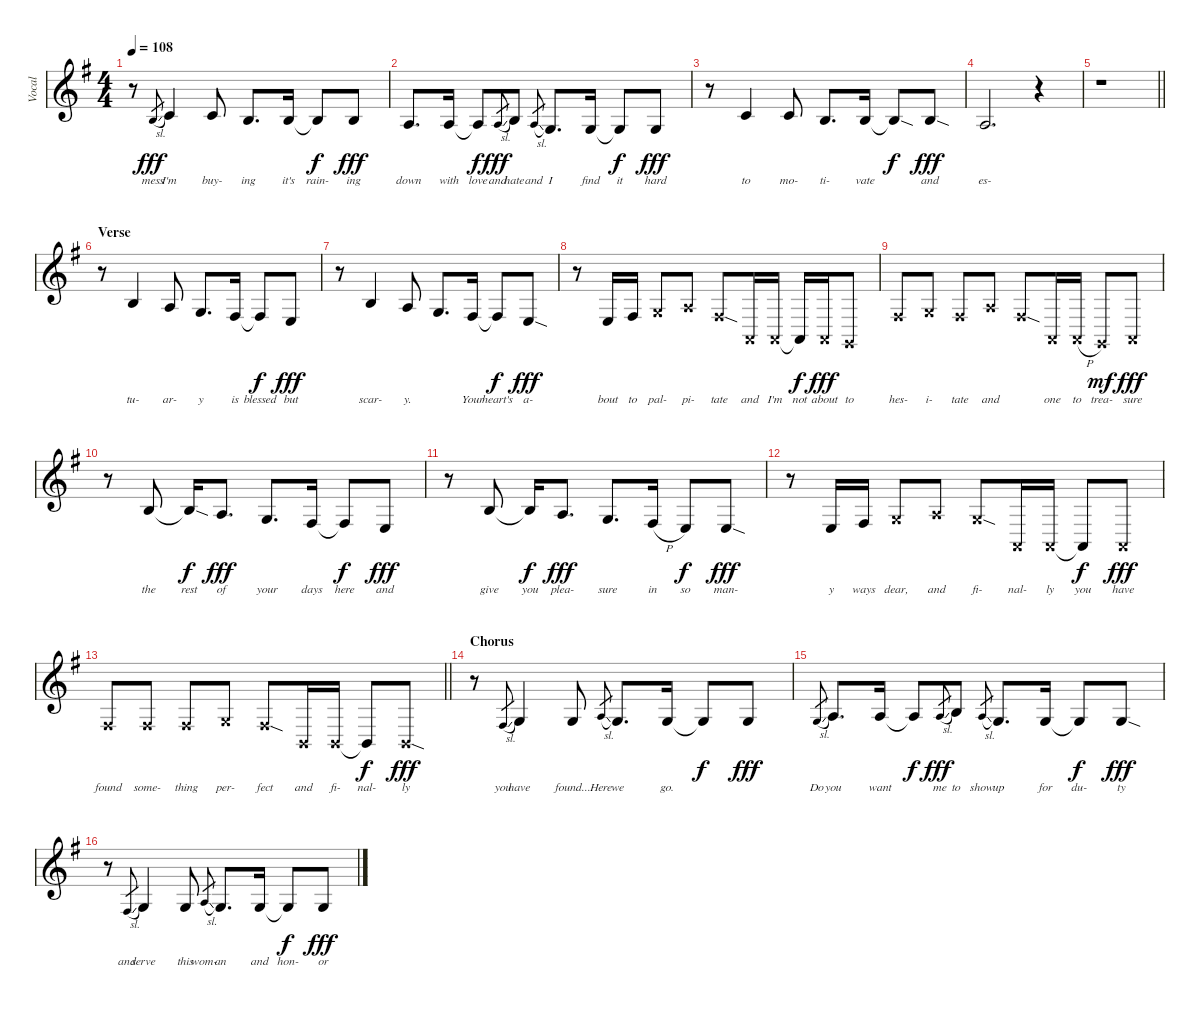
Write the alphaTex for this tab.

\track ("Vocal" "Vocal") {instrument lead6voice}
\staff {score}
\tuning (E4 B3 G3 D3 A2 E2) {hide}
\ts (4 4)
\tempo 108
\clef g2
\ks eminor
r.8{dy fff} 4.3{sl}.8{lyrics (0 "mess") lyrics (1 "") lyrics (2 "") lyrics (3 "") lyrics (4 "") gr} 5.3.4{lyrics (0 "I'm") lyrics (1 "") lyrics (2 "") lyrics (3 "") lyrics (4 "")} 5.3.8{lyrics (0 "buy-") lyrics (1 "") lyrics (2 "") lyrics (3 "") lyrics (4 "")} 4.3.8{d lyrics (0 "ing") lyrics (1 "") lyrics (2 "") lyrics (3 "") lyrics (4 "")} 4.3.16{lyrics (0 "it's") lyrics (1 "") lyrics (2 "") lyrics (3 "") lyrics (4 "")} 4.3{t}.8{lyrics (0 "rain-") lyrics (1 "") lyrics (2 "") lyrics (3 "") lyrics (4 "") dy f} 4.3.8{lyrics (0 "ing") lyrics (1 "") lyrics (2 "") lyrics (3 "") lyrics (4 "") dy fff} |
2.3.8{d lyrics (0 "down") lyrics (1 "") lyrics (2 "") lyrics (3 "") lyrics (4 "")} 2.3.16{lyrics (0 "with") lyrics (1 "") lyrics (2 "") lyrics (3 "") lyrics (4 "")} 2.3{t}.8{lyrics (0 "love") lyrics (1 "") lyrics (2 "") lyrics (3 "") lyrics (4 "") dy f beam Up} 2.3{sl}.8{lyrics (0 "and") lyrics (1 "") lyrics (2 "") lyrics (3 "") lyrics (4 "") gr dy fff} 4.3.8{lyrics (0 "hate") lyrics (1 "") lyrics (2 "") lyrics (3 "") lyrics (4 "") beam Up} 2.3{sl}.8{lyrics (0 "and") lyrics (1 "") lyrics (2 "") lyrics (3 "") lyrics (4 "") gr} 0.3.8{d lyrics (0 "I") lyrics (1 "") lyrics (2 "") lyrics (3 "") lyrics (4 "")} 0.3.16{lyrics (0 "find") lyrics (1 "") lyrics (2 "") lyrics (3 "") lyrics (4 "")} 0.3{t}.8{lyrics (0 "it") lyrics (1 "") lyrics (2 "") lyrics (3 "") lyrics (4 "") dy f} 0.3.8{lyrics (0 "hard") lyrics (1 "") lyrics (2 "") lyrics (3 "") lyrics (4 "") dy fff} |
r.8 5.3.4{lyrics (0 "to") lyrics (1 "") lyrics (2 "") lyrics (3 "") lyrics (4 "")} 5.3.8{lyrics (0 "mo-") lyrics (1 "") lyrics (2 "") lyrics (3 "") lyrics (4 "")} 4.3.8{d lyrics (0 "ti-") lyrics (1 "") lyrics (2 "") lyrics (3 "") lyrics (4 "")} 4.3.16{lyrics (0 "vate") lyrics (1 "") lyrics (2 "") lyrics (3 "") lyrics (4 "")} 4.3{sod t}.8{lyrics (0 " ") lyrics (1 "") lyrics (2 "") lyrics (3 "") lyrics (4 "") dy f} 4.3{sod}.8{lyrics (0 "and") lyrics (1 "") lyrics (2 "") lyrics (3 "") lyrics (4 "") dy fff} |
2.3.2{d lyrics (0 "es-") lyrics (1 "") lyrics (2 "") lyrics (3 "") lyrics (4 "")} r.4 |
\barLineRight lightlight
r.1 |
\section ("" "Verse")
r.8 4.3.4{lyrics (0 "tu-") lyrics (1 "") lyrics (2 "") lyrics (3 "") lyrics (4 "")} 2.3.8{lyrics (0 "ar-") lyrics (1 "") lyrics (2 "") lyrics (3 "") lyrics (4 "")} 5.4.8{d lyrics (0 "y") lyrics (1 "") lyrics (2 "") lyrics (3 "") lyrics (4 "")} 4.4.16{lyrics (0 "is") lyrics (1 "") lyrics (2 "") lyrics (3 "") lyrics (4 "")} 4.4{t}.8{lyrics (0 "blessed") lyrics (1 "") lyrics (2 "") lyrics (3 "") lyrics (4 "") dy f} 2.4.8{lyrics (0 "but") lyrics (1 "") lyrics (2 "") lyrics (3 "") lyrics (4 "") dy fff} |
r.8 4.3.4{lyrics (0 "scar-") lyrics (1 "") lyrics (2 "") lyrics (3 "") lyrics (4 "")} 2.3.8{lyrics (0 "y.") lyrics (1 "") lyrics (2 "") lyrics (3 "") lyrics (4 "")} 5.4.8{d lyrics (0 " ") lyrics (1 "") lyrics (2 "") lyrics (3 "") lyrics (4 "")} 4.4.16{lyrics (0 "Your") lyrics (1 "") lyrics (2 "") lyrics (3 "") lyrics (4 "")} 4.4{t}.8{lyrics (0 "heart's") lyrics (1 "") lyrics (2 "") lyrics (3 "") lyrics (4 "") dy f} 2.4{sod}.8{lyrics (0 "a-") lyrics (1 "") lyrics (2 "") lyrics (3 "") lyrics (4 "") dy fff} |
r.8 2.4.16{lyrics (0 "bout") lyrics (1 "") lyrics (2 "") lyrics (3 "") lyrics (4 "")} 4.4.16{lyrics (0 "to") lyrics (1 "") lyrics (2 "") lyrics (3 "") lyrics (4 "")} 5.4{x}.8{lyrics (0 "pal-") lyrics (1 "") lyrics (2 "") lyrics (3 "") lyrics (4 "")} 7.4{x}.8{lyrics (0 "pi-") lyrics (1 "") lyrics (2 "") lyrics (3 "") lyrics (4 "")} 4.4{sod x}.8{lyrics (0 "tate") lyrics (1 "") lyrics (2 "") lyrics (3 "") lyrics (4 "")} 0.5{x}.16{lyrics (0 "and") lyrics (1 "") lyrics (2 "") lyrics (3 "") lyrics (4 "")} 0.5{x}.16{lyrics (0 "I'm") lyrics (1 "") lyrics (2 "") lyrics (3 "") lyrics (4 "")} 0.5{t}.16{lyrics (0 "not") lyrics (1 "") lyrics (2 "") lyrics (3 "") lyrics (4 "") dy f} 0.5{x}.16{lyrics (0 "about") lyrics (1 "") lyrics (2 "") lyrics (3 "") lyrics (4 "") dy fff} 3.6{x}.8{lyrics (0 "to") lyrics (1 "") lyrics (2 "") lyrics (3 "") lyrics (4 "")} |
4.4{x}.8{lyrics (0 "hes-") lyrics (1 "") lyrics (2 "") lyrics (3 "") lyrics (4 "")} 5.4{x}.8{lyrics (0 "i-") lyrics (1 "") lyrics (2 "") lyrics (3 "") lyrics (4 "")} 4.4{x}.8{lyrics (0 "tate") lyrics (1 "") lyrics (2 "") lyrics (3 "") lyrics (4 "")} 7.4{x}.8{lyrics (0 "and") lyrics (1 "") lyrics (2 "") lyrics (3 "") lyrics (4 "")} 4.4{sod x}.8{lyrics (0 "") lyrics (1 "") lyrics (2 "") lyrics (3 "") lyrics (4 "")} 0.5{x}.16{lyrics (0 "one") lyrics (1 "") lyrics (2 "") lyrics (3 "") lyrics (4 "")} 5.6{h x}.16{lyrics (0 "to") lyrics (1 "") lyrics (2 "") lyrics (3 "") lyrics (4 "")} 3.6{x}.8{lyrics (0 "trea-") lyrics (1 "") lyrics (2 "") lyrics (3 "") lyrics (4 "") dy mf} 0.5{x}.8{lyrics (0 "sure") lyrics (1 "") lyrics (2 "") lyrics (3 "") lyrics (4 "") dy fff} |
r.8 4.3.8{lyrics (0 "the") lyrics (1 "") lyrics (2 "") lyrics (3 "") lyrics (4 "")} 4.3{sod t}.16{lyrics (0 "rest") lyrics (1 "") lyrics (2 "") lyrics (3 "") lyrics (4 "") dy f} 2.3.8{d lyrics (0 "of") lyrics (1 "") lyrics (2 "") lyrics (3 "") lyrics (4 "") dy fff} 5.4.8{d lyrics (0 "your") lyrics (1 "") lyrics (2 "") lyrics (3 "") lyrics (4 "")} 4.4.16{lyrics (0 "days") lyrics (1 "") lyrics (2 "") lyrics (3 "") lyrics (4 "")} 4.4{t}.8{lyrics (0 "here") lyrics (1 "") lyrics (2 "") lyrics (3 "") lyrics (4 "") dy f} 2.4.8{lyrics (0 "and") lyrics (1 "") lyrics (2 "") lyrics (3 "") lyrics (4 "") dy fff} |
r.8 4.3.8{lyrics (0 "give") lyrics (1 "") lyrics (2 "") lyrics (3 "") lyrics (4 "")} 4.3{t}.16{lyrics (0 "you") lyrics (1 "") lyrics (2 "") lyrics (3 "") lyrics (4 "") dy f} 2.3.8{d lyrics (0 "plea-") lyrics (1 "") lyrics (2 "") lyrics (3 "") lyrics (4 "") dy fff} 5.4.8{d lyrics (0 "sure") lyrics (1 "") lyrics (2 "") lyrics (3 "") lyrics (4 "")} 4.4{h}.16{lyrics (0 "in") lyrics (1 "") lyrics (2 "") lyrics (3 "") lyrics (4 "")} 2.4.8{lyrics (0 "so") lyrics (1 "") lyrics (2 "") lyrics (3 "") lyrics (4 "") dy f} 2.4{sod}.8{lyrics (0 "man-") lyrics (1 "") lyrics (2 "") lyrics (3 "") lyrics (4 "") dy fff} |
r.8 2.4.16{lyrics (0 "y") lyrics (1 "") lyrics (2 "") lyrics (3 "") lyrics (4 "")} 4.4.16{lyrics (0 "ways") lyrics (1 "") lyrics (2 "") lyrics (3 "") lyrics (4 "")} 5.4{x}.8{lyrics (0 "dear,") lyrics (1 "") lyrics (2 "") lyrics (3 "") lyrics (4 "")} 7.4{x}.8{lyrics (0 "and") lyrics (1 "") lyrics (2 "") lyrics (3 "") lyrics (4 "")} 5.4{sod x}.8{lyrics (0 "fi-") lyrics (1 "") lyrics (2 "") lyrics (3 "") lyrics (4 "")} 0.5{x}.16{lyrics (0 "nal-") lyrics (1 "") lyrics (2 "") lyrics (3 "") lyrics (4 "")} 0.5{x}.16{lyrics (0 "ly") lyrics (1 "") lyrics (2 "") lyrics (3 "") lyrics (4 "")} 0.5{t}.8{lyrics (0 "you") lyrics (1 "") lyrics (2 "") lyrics (3 "") lyrics (4 "") dy f} 5.6{x}.8{lyrics (0 "have") lyrics (1 "") lyrics (2 "") lyrics (3 "") lyrics (4 "") dy fff} |
\barLineRight lightlight
4.4{x}.8{lyrics (0 "found") lyrics (1 "") lyrics (2 "") lyrics (3 "") lyrics (4 "")} 4.4{x}.8{lyrics (0 "some-") lyrics (1 "") lyrics (2 "") lyrics (3 "") lyrics (4 "")} 4.4{x}.8{lyrics (0 "thing") lyrics (1 "") lyrics (2 "") lyrics (3 "") lyrics (4 "")} 5.4{x}.8{lyrics (0 "per-") lyrics (1 "") lyrics (2 "") lyrics (3 "") lyrics (4 "")} 4.4{sod x}.8{lyrics (0 "fect") lyrics (1 "") lyrics (2 "") lyrics (3 "") lyrics (4 "")} 2.5{x}.16{lyrics (0 "and") lyrics (1 "") lyrics (2 "") lyrics (3 "") lyrics (4 "")} 2.5{x}.16{lyrics (0 "fi-") lyrics (1 "") lyrics (2 "") lyrics (3 "") lyrics (4 "")} 2.5{t}.8{lyrics (0 "nal-") lyrics (1 "") lyrics (2 "") lyrics (3 "") lyrics (4 "") dy f} 2.5{sod x}.8{lyrics (0 "ly") lyrics (1 "") lyrics (2 "") lyrics (3 "") lyrics (4 "") dy fff} |
\section ("" "Chorus")
r.8 4.4{sl}.8{lyrics (0 "you") lyrics (1 "") lyrics (2 "") lyrics (3 "") lyrics (4 "") gr} 5.4.4{lyrics (0 "have") lyrics (1 "") lyrics (2 "") lyrics (3 "") lyrics (4 "")} 5.4.8{lyrics (0 "found...") lyrics (1 "") lyrics (2 "") lyrics (3 "") lyrics (4 "")} 7.4{sl}.8{lyrics (0 "Here") lyrics (1 "") lyrics (2 "") lyrics (3 "") lyrics (4 "") gr} 5.4.8{d lyrics (0 "we") lyrics (1 "") lyrics (2 "") lyrics (3 "") lyrics (4 "")} 5.4.16{lyrics (0 "go.") lyrics (1 "") lyrics (2 "") lyrics (3 "") lyrics (4 "")} 5.4{t}.8{lyrics (0 "") lyrics (1 "") lyrics (2 "") lyrics (3 "") lyrics (4 "") dy f} 5.4.8{lyrics (0 "") lyrics (1 "") lyrics (2 "") lyrics (3 "") lyrics (4 "") dy fff} |
5.4{sl}.8{lyrics (0 "Do") lyrics (1 "") lyrics (2 "") lyrics (3 "") lyrics (4 "") gr} 7.4.8{d lyrics (0 "you") lyrics (1 "") lyrics (2 "") lyrics (3 "") lyrics (4 "")} 7.4.16{lyrics (0 "want") lyrics (1 "") lyrics (2 "") lyrics (3 "") lyrics (4 "")} 7.4{t}.8{lyrics (0 " ") lyrics (1 "") lyrics (2 "") lyrics (3 "") lyrics (4 "") dy f} 7.4{sl}.8{lyrics (0 "me") lyrics (1 "") lyrics (2 "") lyrics (3 "") lyrics (4 "") gr dy fff} 9.4.8{lyrics (0 "to") lyrics (1 "") lyrics (2 "") lyrics (3 "") lyrics (4 "")} 7.4{sl}.8{lyrics (0 "show") lyrics (1 "") lyrics (2 "") lyrics (3 "") lyrics (4 "") gr} 5.4.8{d lyrics (0 "up") lyrics (1 "") lyrics (2 "") lyrics (3 "") lyrics (4 "")} 5.4.16{lyrics (0 "for") lyrics (1 "") lyrics (2 "") lyrics (3 "") lyrics (4 "")} 5.4{t}.8{lyrics (0 "du-") lyrics (1 "") lyrics (2 "") lyrics (3 "") lyrics (4 "") dy f} 5.4{sod}.8{lyrics (0 "ty") lyrics (1 "") lyrics (2 "") lyrics (3 "") lyrics (4 "") dy fff} |
r.8 4.4{sl}.8{lyrics (0 "and") lyrics (1 "") lyrics (2 "") lyrics (3 "") lyrics (4 "") gr} 5.4.4{lyrics (0 "serve") lyrics (1 "") lyrics (2 "") lyrics (3 "") lyrics (4 "")} 5.4.8{lyrics (0 "this") lyrics (1 "") lyrics (2 "") lyrics (3 "") lyrics (4 "")} 7.4{sl}.8{lyrics (0 "wom-") lyrics (1 "") lyrics (2 "") lyrics (3 "") lyrics (4 "") gr} 5.4.8{d lyrics (0 "an") lyrics (1 "") lyrics (2 "") lyrics (3 "") lyrics (4 "")} 5.4.16{lyrics (0 "and") lyrics (1 "") lyrics (2 "") lyrics (3 "") lyrics (4 "")} 5.4{t}.8{lyrics (0 "hon-") lyrics (1 "") lyrics (2 "") lyrics (3 "") lyrics (4 "") dy f} 5.4.8{lyrics (0 "or") lyrics (1 "") lyrics (2 "") lyrics (3 "") lyrics (4 "") dy fff}
